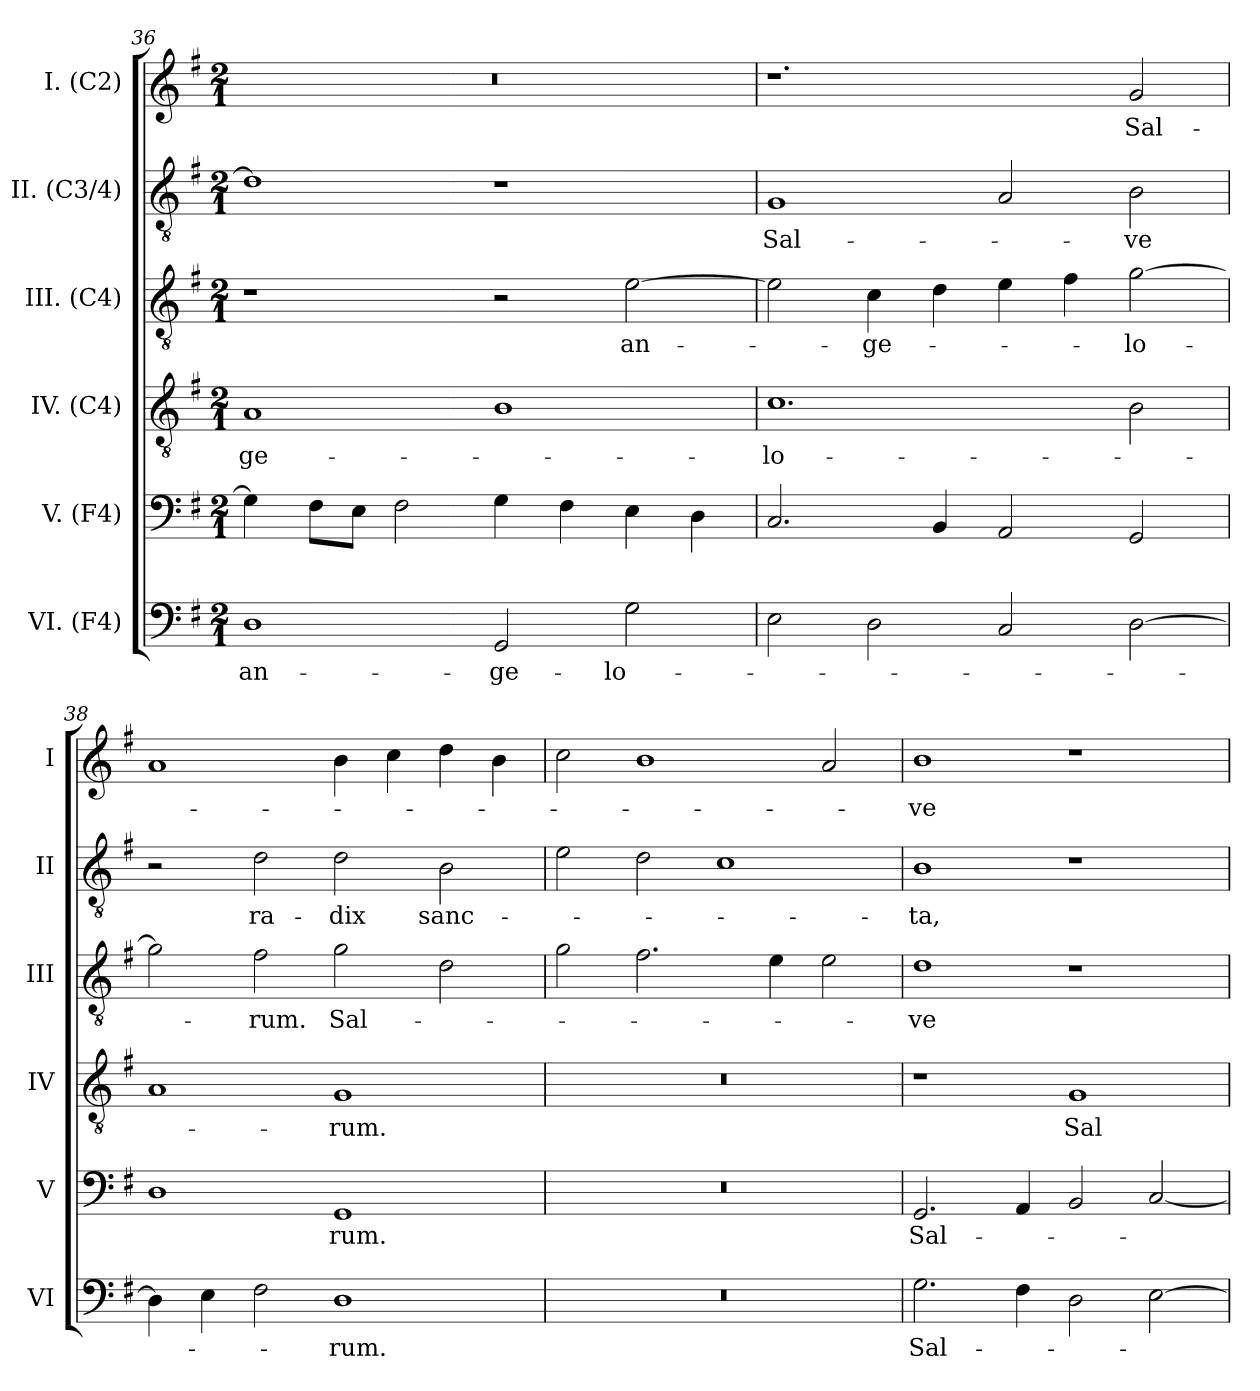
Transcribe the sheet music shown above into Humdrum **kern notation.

**kern	**text	**kern	**text	**kern	**text	**kern	**text	**kern	**text	**kern	**text
*part6	*part6	*part5	*part5	*part4	*part4	*part3	*part3	*part2	*part2	*part1	*part1
*staff6	*staff6	*staff5	*staff5	*staff4	*staff4	*staff3	*staff3	*staff2	*staff2	*staff1	*staff1
*I"VI. (F4)	*	*I"V. (F4)	*	*I"IV. (C4)	*	*I"III. (C4)	*	*I"II. (C3/4)	*	*I"I. (C2)	*
*I'VI	*	*I'V	*	*I'IV	*	*I'III	*	*I'II	*	*I'I	*
*clefF4	*	*clefF4	*	*clefGv2	*	*clefGv2	*	*clefGv2	*	*clefG2	*
*	*	*	*	*ITrd7c12	*	*	*	*	*	*	*
*k[f#]	*	*k[f#]	*	*k[f#]	*	*k[f#]	*	*k[f#]	*	*k[f#]	*
*G:	*	*G:	*	*G:	*	*G:	*	*G:	*	*G:	*
*M2/1	*	*M2/1	*	*M2/1	*	*M2/1	*	*M2/1	*	*M2/1	*
=36	=36	=36	=36	=36	=36	=36	=36	=36	=36	=36	=36
!	!LO:LY:b:color=#000000	!	!	!	!	!	!	!	!	!	!
!	!	!	!	!	!LO:LY:b:color=#000000	!	!	!	!	!LO:N:vis=1	!
1Di	an-	4Gi\]	.	1AAi	-ge-	1r	.	1di]	.	0r	.
.	.	8F#i\L	.	.	.	.	.	.	.	.	.
.	.	8Ei\J	.	.	.	.	.	.	.	.	.
.	.	2F#i\	.	.	.	.	.	.	.	.	.
!	!LO:LY:b:color=#000000	!	!	!	!	!	!	!	!	!	!
2GGi/	-ge-	4Gi\	.	1BBi	.	2r	.	1r	.	.	.
.	.	4F#i\	.	.	.	.	.	.	.	.	.
!	!LO:LY:b:color=#000000	!	!	!	!	!	!	!	!	!	!
!	!	!	!	!	!	!	!LO:LY:b:color=#000000	!	!	!	!
2Gi\	-lo-	4Ei\	.	.	.	[2ei\	an-	.	.	.	.
.	.	4Di\	.	.	.	.	.	.	.	.	.
=37	=37	=37	=37	=37	=37	=37	=37	=37	=37	=37	=37
!	!	!	!	!	!LO:LY:b:color=#000000	!	!	!	!	!	!
!	!	!	!	!	!	!	!	!	!LO:LY:b:color=#000000	!	!
2Ei\	.	2.Ci/	.	1.Ci	-lo-	2ei\]	.	1Gi	Sal-	1.r	.
!	!	!	!	!	!	!	!LO:LY:b:color=#000000	!	!	!	!
2Di\	.	.	.	.	.	4ci\	-ge-	.	.	.	.
.	.	4BBi/	.	.	.	4di\	.	.	.	.	.
2Ci/	.	2AAi/	.	.	.	4ei\	.	2Ai/	.	.	.
.	.	.	.	.	.	4f#i\	.	.	.	.	.
!	!	!	!	!	!	!	!LO:LY:b:color=#000000	!	!	!	!
!	!	!	!	!	!	!	!	!	!LO:LY:b:color=#000000	!	!
!	!	!	!	!	!	!	!	!	!	!	!LO:LY:b:color=#000000
[2Di\	.	2GGi/	.	2BBi\	.	[2gi\	-lo-	2Bi\	-ve	2gi/	Sal-
!!LO:LB:g=z
=38	=38	=38	=38	=38	=38	=38	=38	=38	=38	=38	=38
4Di\]	.	1Di	.	1AAi	.	2gi\]	.	2r	.	1ai	.
4Ei\	.	.	.	.	.	.	.	.	.	.	.
!	!	!	!	!	!	!	!LO:LY:b:color=#000000	!	!	!	!
!	!	!	!	!	!	!	!	!	!LO:LY:b:color=#000000	!	!
2F#i\	.	.	.	.	.	2f#i\	-rum.	2di\	ra-	.	.
!	!LO:LY:b:color=#000000	!	!	!	!	!	!	!	!	!	!
!	!	!	!LO:LY:b:color=#000000	!	!	!	!	!	!	!	!
!	!	!	!	!	!LO:LY:b:color=#000000	!	!	!	!	!	!
!	!	!	!	!	!	!	!LO:LY:b:color=#000000	!	!	!	!
!	!	!	!	!	!	!	!	!	!LO:LY:b:color=#000000	!	!
1Di	-rum.	1GGi	-rum.	1GGi	-rum.	2gi\	Sal-	2di\	-dix	4bi\	.
.	.	.	.	.	.	.	.	.	.	4cci\	.
!	!	!	!	!	!	!	!	!	!LO:LY:b:color=#000000	!	!
.	.	.	.	.	.	2di\	.	2Bi\	sanc-	4ddi\	.
.	.	.	.	.	.	.	.	.	.	4bi\	.
=39	=39	=39	=39	=39	=39	=39	=39	=39	=39	=39	=39
!LO:N:vis=1	!	!LO:N:vis=1	!	!LO:N:vis=1	!	!	!	!	!	!	!
0r	.	0r	.	0r	.	2gi\	.	2ei\	.	2cci\	.
.	.	.	.	.	.	2.f#i\	.	2di\	.	1bi	.
.	.	.	.	.	.	.	.	1ci	.	.	.
.	.	.	.	.	.	4ei\	.	.	.	.	.
.	.	.	.	.	.	2ei\	.	.	.	2ai/	.
=40	=40	=40	=40	=40	=40	=40	=40	=40	=40	=40	=40
!	!LO:LY:b:color=#000000	!	!	!	!	!	!	!	!	!	!
!	!	!	!LO:LY:b:color=#000000	!	!	!	!	!	!	!	!
!	!	!	!	!	!	!	!LO:LY:b:color=#000000	!	!	!	!
!	!	!	!	!	!	!	!	!	!LO:LY:b:color=#000000	!	!
!	!	!	!	!	!	!	!	!	!	!	!LO:LY:b:color=#000000
2.Gi\	Sal-	2.GGi/	Sal-	1r	.	1di	-ve	1Bi	-ta,	1bi	-ve
4F#i\	.	4AAi/	.	.	.	.	.	.	.	.	.
!	!	!	!	!	!LO:LY:b:color=#000000	!	!	!	!	!	!
2Di\	.	2BBi/	.	1GGi	Sal-	1r	.	1r	.	1r	.
[2Ei\	.	[2Ci/	.	.	.	.	.	.	.	.	.
=	=	=	=	=	=	=	=	=	=	=	=
*-	*-	*-	*-	*-	*-	*-	*-	*-	*-	*-	*-
